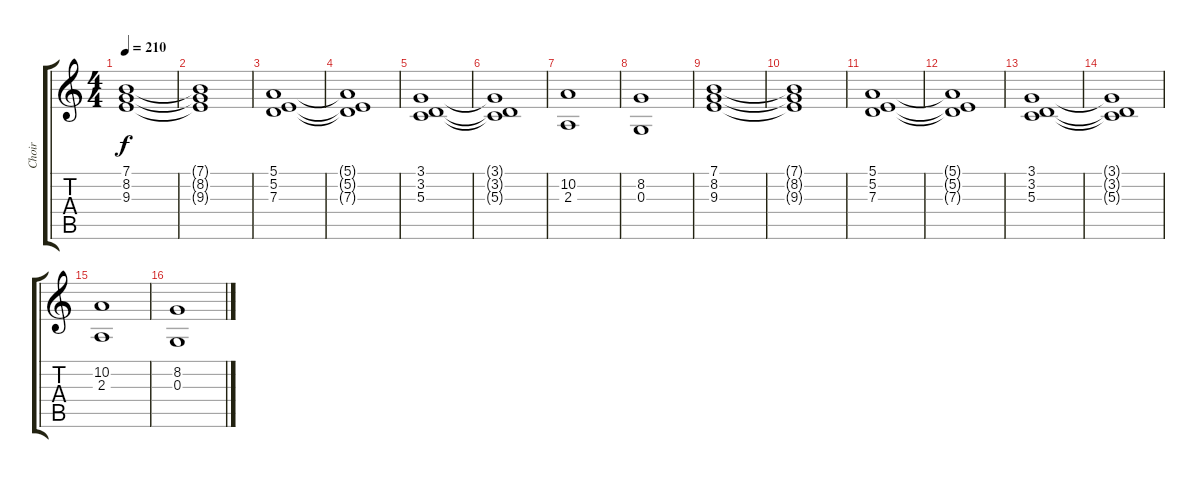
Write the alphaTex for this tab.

\track ("Choir" "Choir") {instrument choiraahs}
\staff {score tabs}
\tuning (E4 B3 G3 D3 A2 E2) {hide}
\ts (4 4)
\tempo 210
\clef g2
\ks c
(7.1 8.2 9.3).1{dy f} |
(7.1{t} 8.2{t} 9.3{t}).1 |
(5.1 5.2 7.3).1 |
(5.1{t} 5.2{t} 7.3{t}).1 |
(3.1 3.2 5.3).1 |
(3.1{t} 3.2{t} 5.3{t}).1 |
(10.2 2.3).1 |
(8.2 0.3).1 |
(7.1 8.2 9.3).1 |
(7.1{t} 8.2{t} 9.3{t}).1 |
(5.1 5.2 7.3).1 |
(5.1{t} 5.2{t} 7.3{t}).1 |
(3.1 3.2 5.3).1 |
(3.1{t} 3.2{t} 5.3{t}).1 |
(10.2 2.3).1 |
(8.2 0.3).1
